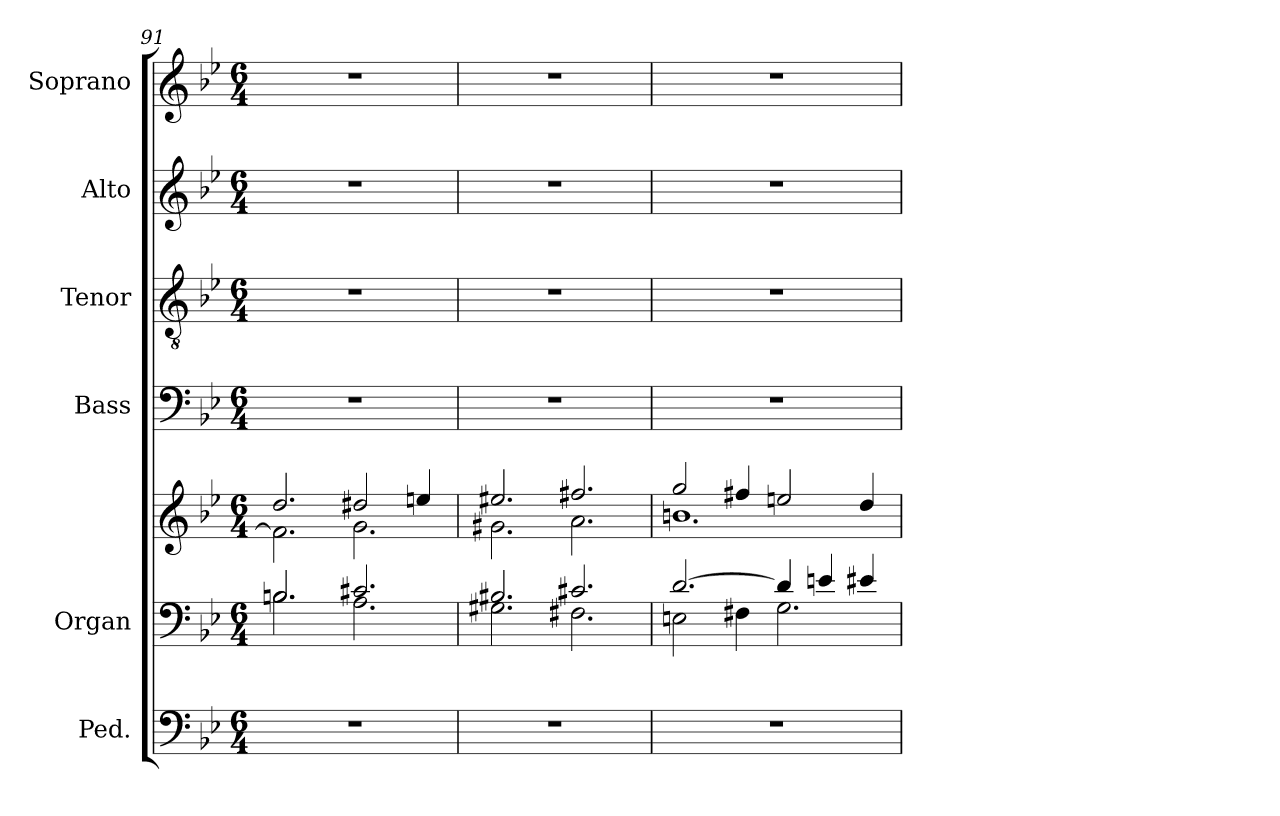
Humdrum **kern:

**kern	**kern	**kern	**kern	**kern	**kern	**kern
*part6	*part5	*part5	*part4	*part3	*part2	*part1
*staff7	*staff6	*staff5	*staff4	*staff3	*staff2	*staff1
*I"Ped.	*I"Organ	*	*I"Bass	*I"Tenor	*I"Alto	*I"Soprano
*	*I'Org.	*	*I'B.	*I'T.	*I'A.	*I'S.
!!LO:LB:g=z
*clefF4	*clefF4	*clefG2	*clefF4	*clefGv2	*clefG2	*clefG2
*	*	*	*	*ITrd7c12	*	*
*k[b-e-]	*k[b-e-]	*k[b-e-]	*k[b-e-]	*k[b-e-]	*k[b-e-]	*k[b-e-]
*B-:	*B-:	*B-:	*B-:	*B-:	*B-:	*B-:
*M6/4	*M6/4	*M6/4	*M6/4	*M6/4	*M6/4	*M6/4
=91	=91	=91	=91	=91	=91	=91
!LO:N:vis=1	!	!	!LO:N:vis=1	!LO:N:vis=1	!LO:N:vis=1	!LO:N:vis=1
*	*^	*^	*	*	*	*
1.r	2.Bni/	2.Bi\	2.ddi/	2.f#i\]	1.r	1.r	1.r	1.r
.	2.c#Xi/	2.Ai\	2dd#Xi/	2.gi\	.	.	.	.
.	.	.	4eeni/	.	.	.	.	.
=92	=92	=92	=92	=92	=92	=92	=92	=92
!LO:N:vis=1	!	!	!	!	!LO:N:vis=1	!LO:N:vis=1	!LO:N:vis=1	!LO:N:vis=1
1.r	2.B#Xi/	2.G#Xi\	2.ee#Xi/	2.g#Xi\	1.r	1.r	1.r	1.r
.	2.c#Xi/	2.F#Xi\	2.ff#Xi/	2.ai\	.	.	.	.
=93	=93	=93	=93	=93	=93	=93	=93	=93
!LO:N:vis=1	!	!	!	!	!LO:N:vis=1	!LO:N:vis=1	!LO:N:vis=1	!LO:N:vis=1
1.r	[2.di/	2Eni\	2ggi/	1.bni	1.r	1.r	1.r	1.r
.	.	4F#Xi\	4ff#Xi/	.	.	.	.	.
.	4di/]	2.Gi\	2eeni/	.	.	.	.	.
.	4eni/	.	.	.	.	.	.	.
.	4e#Xi/	.	4ddi/	.	.	.	.	.
*	*v	*v	*	*	*	*	*	*
*	*	*v	*v	*	*	*	*
=	=	=	=	=	=	=
*-	*-	*-	*-	*-	*-	*-
